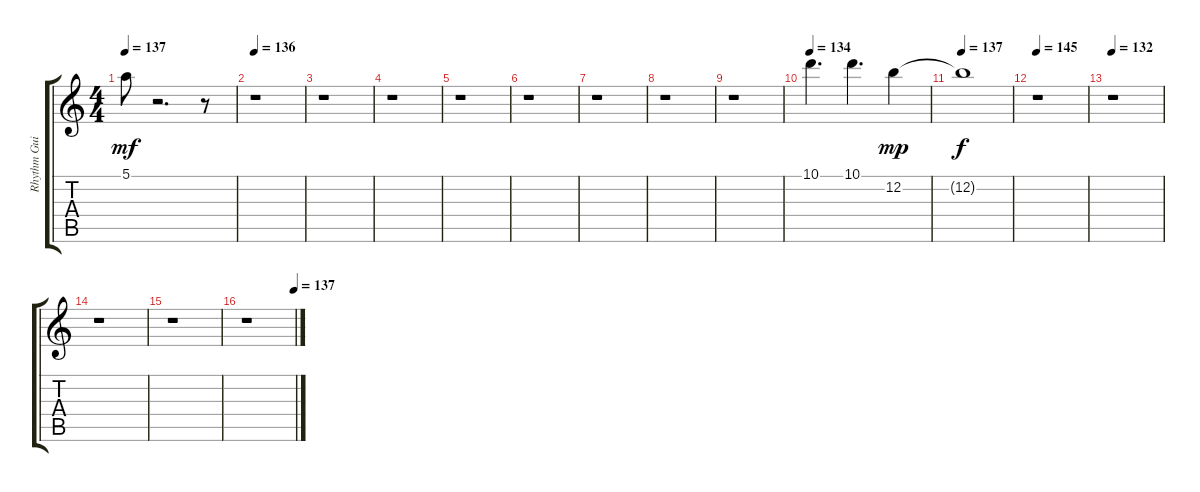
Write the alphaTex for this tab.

\track ("Rhythm Guitar (Right)" "Rhythm Gui") {instrument distortionguitar}
\staff {score tabs}
\tuning (E4 B3 G3 D3 A2 E2) {hide}
\ts (4 4)
\tempo 137
\clef g2
\ks c
5.1.8{dy mf} r.2{d} r.8 |
\tempo 136
r.1 |
r.1 |
r.1 |
r.1 |
r.1 |
r.1 |
r.1 |
r.1 |
\tempo 134
10.1.4{d} 10.1.4{d} 12.2.4{dy mp} |
\tempo 137
12.2{t}.1{dy f} |
\tempo 145
r.1 |
\tempo 132
r.1 |
r.1 |
r.1 |
\tempo (137 0.99375)
r.1
